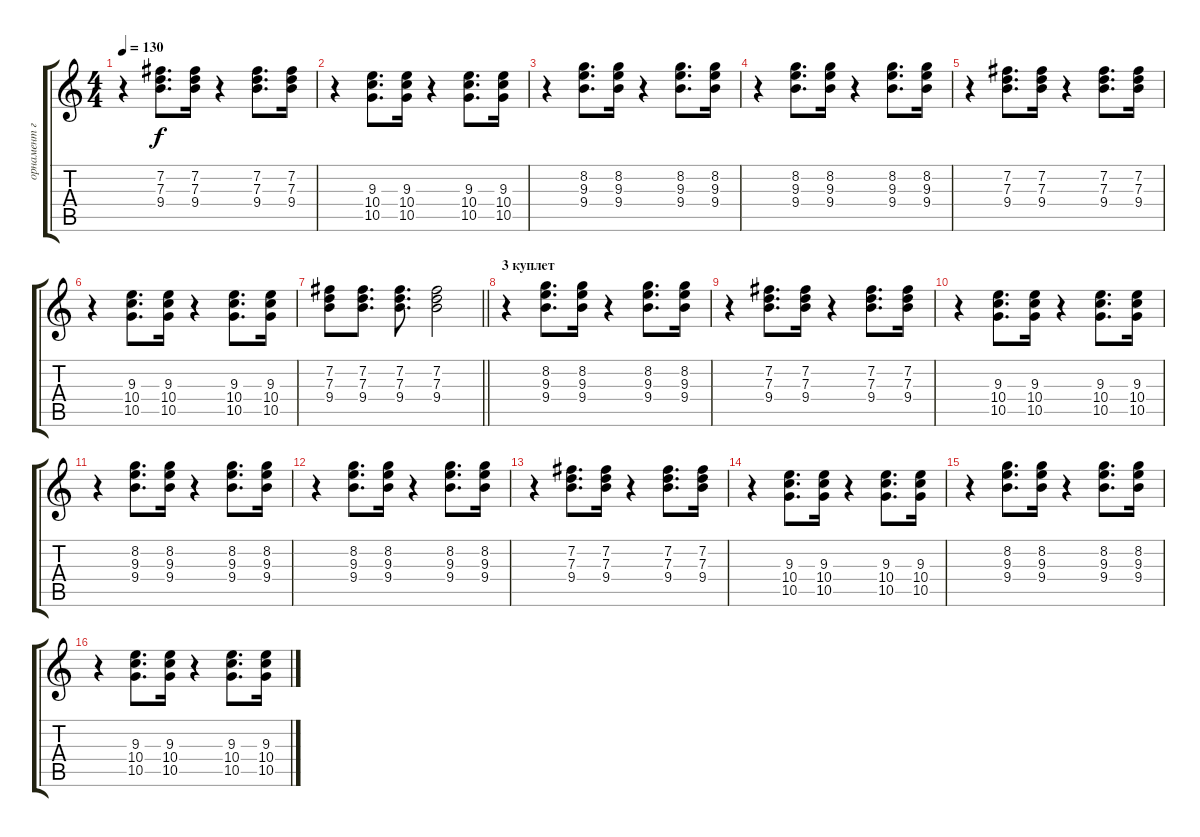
\track ("орнамент гитара" "орнамент г") {instrument electricguitarmuted}
\staff {score tabs}
\tuning (E4 B3 G3 D3 A2 E2) {hide}
\ts (4 4)
\tempo 130
\clef g2
\ks c
r.4{dy f} (7.2 7.3 9.4).8{d} (7.2 7.3 9.4).16 r.4 (7.2 7.3 9.4).8{d} (7.2 7.3 9.4).16 |
r.4 (9.3 10.4 10.5).8{d} (9.3 10.4 10.5).16 r.4 (9.3 10.4 10.5).8{d} (9.3 10.4 10.5).16 |
r.4 (8.2 9.3 9.4).8{d} (8.2 9.3 9.4).16 r.4 (8.2 9.3 9.4).8{d} (8.2 9.3 9.4).16 |
r.4 (8.2 9.3 9.4).8{d} (8.2 9.3 9.4).16 r.4 (8.2 9.3 9.4).8{d} (8.2 9.3 9.4).16 |
r.4 (7.2 7.3 9.4).8{d} (7.2 7.3 9.4).16 r.4 (7.2 7.3 9.4).8{d} (7.2 7.3 9.4).16 |
r.4 (9.3 10.4 10.5).8{d} (9.3 10.4 10.5).16 r.4 (9.3 10.4 10.5).8{d} (9.3 10.4 10.5).16 |
\barLineRight lightlight
(7.2 7.3 9.4).8 (7.2 7.3 9.4).8{d} (7.2 7.3 9.4).8{d} (7.2 7.3 9.4).2 |
\section ("" "3 куплет")
r.4 (8.2 9.3 9.4).8{d} (8.2 9.3 9.4).16 r.4 (8.2 9.3 9.4).8{d} (8.2 9.3 9.4).16 |
r.4 (7.2 7.3 9.4).8{d} (7.2 7.3 9.4).16 r.4 (7.2 7.3 9.4).8{d} (7.2 7.3 9.4).16 |
r.4 (9.3 10.4 10.5).8{d} (9.3 10.4 10.5).16 r.4 (9.3 10.4 10.5).8{d} (9.3 10.4 10.5).16 |
r.4 (8.2 9.3 9.4).8{d} (8.2 9.3 9.4).16 r.4 (8.2 9.3 9.4).8{d} (8.2 9.3 9.4).16 |
r.4 (8.2 9.3 9.4).8{d} (8.2 9.3 9.4).16 r.4 (8.2 9.3 9.4).8{d} (8.2 9.3 9.4).16 |
r.4 (7.2 7.3 9.4).8{d} (7.2 7.3 9.4).16 r.4 (7.2 7.3 9.4).8{d} (7.2 7.3 9.4).16 |
r.4 (9.3 10.4 10.5).8{d} (9.3 10.4 10.5).16 r.4 (9.3 10.4 10.5).8{d} (9.3 10.4 10.5).16 |
r.4 (8.2 9.3 9.4).8{d} (8.2 9.3 9.4).16 r.4 (8.2 9.3 9.4).8{d} (8.2 9.3 9.4).16 |
r.4 (9.3 10.4 10.5).8{d} (9.3 10.4 10.5).16 r.4 (9.3 10.4 10.5).8{d} (9.3 10.4 10.5).16
